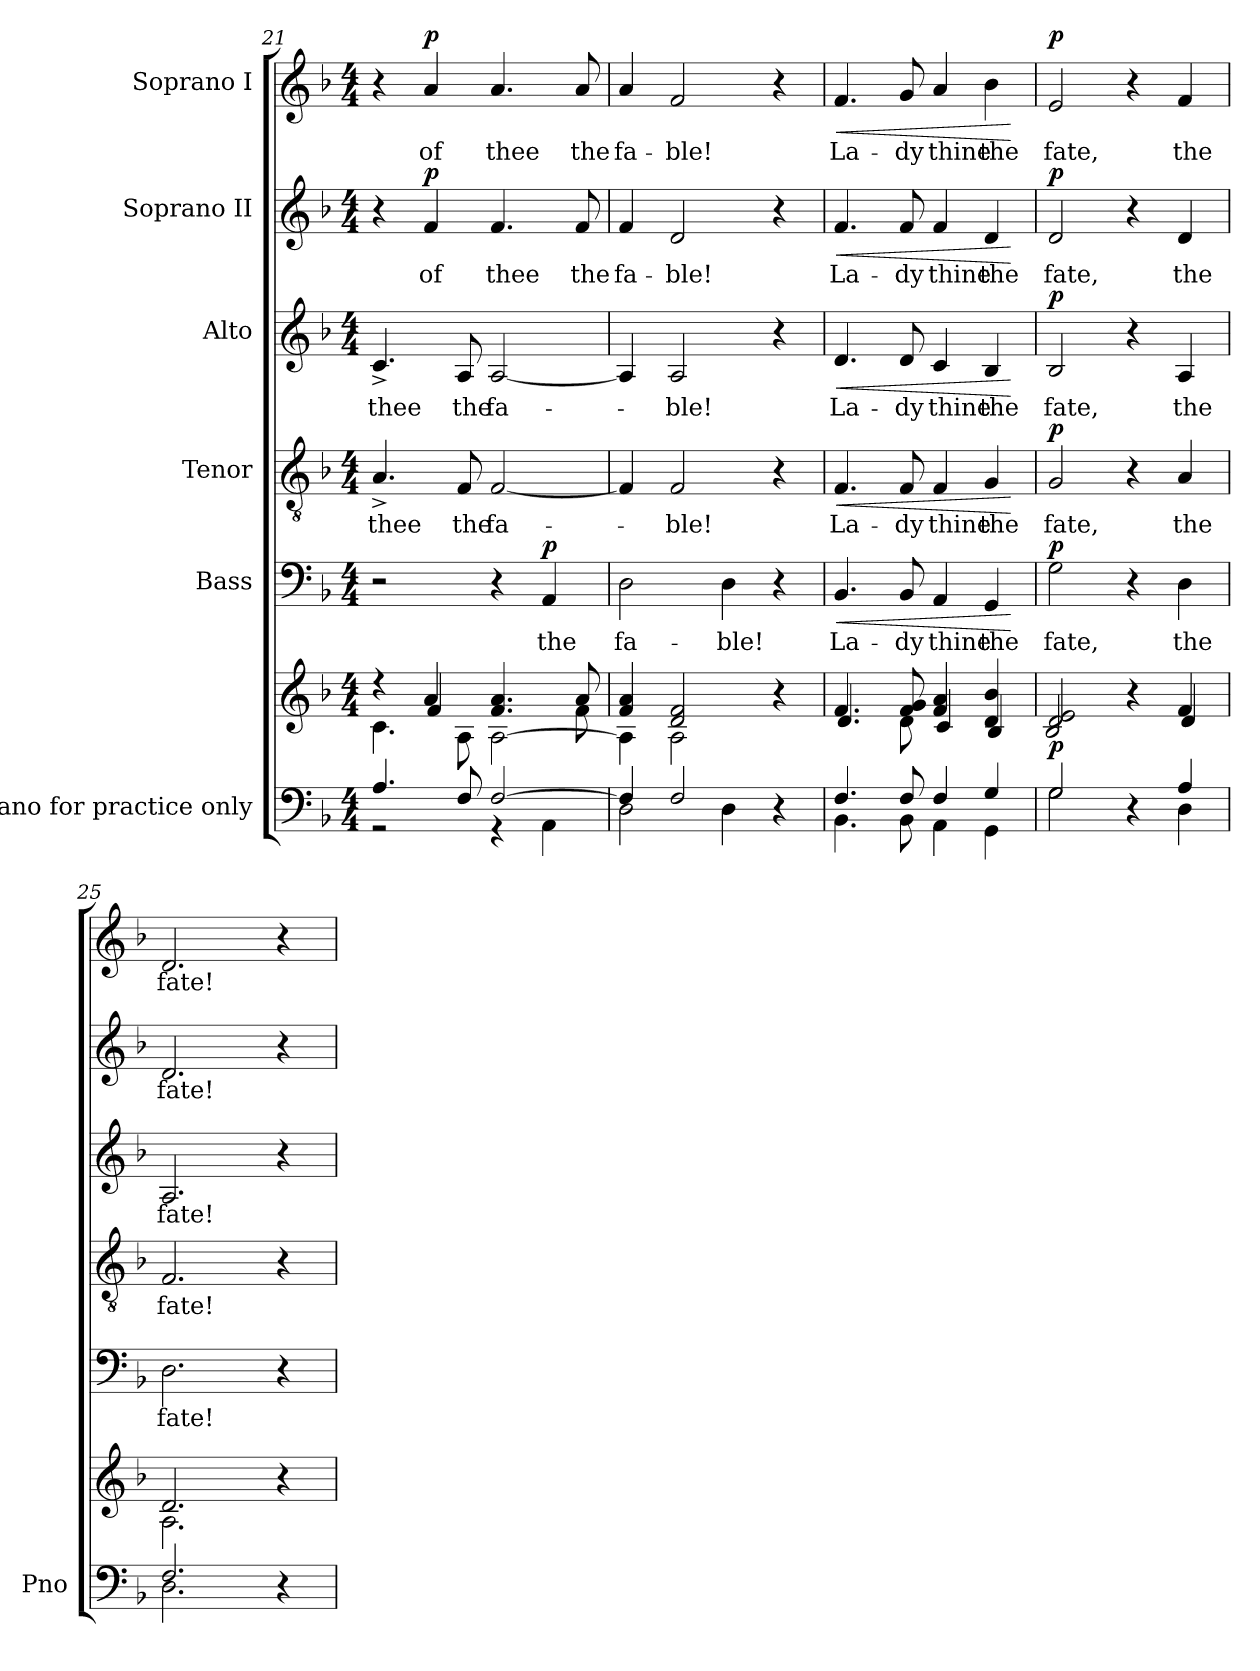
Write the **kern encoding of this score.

**kern	**kern	**dynam	**kern	**text	**dynam	**kern	**text	**dynam	**kern	**text	**dynam	**kern	**text	**dynam	**kern	**text	**dynam
*part6	*part6	*part6	*part5	*part5	*part5	*part4	*part4	*part4	*part3	*part3	*part3	*part2	*part2	*part2	*part1	*part1	*part1
*staff7	*staff6	*staff6/7	*staff5	*staff5	*staff5	*staff4	*staff4	*staff4	*staff3	*staff3	*staff3	*staff2	*staff2	*staff2	*staff1	*staff1	*staff1
*I"Piano for practice only	*	*	*I"Bass	*	*	*I"Tenor	*	*	*I"Alto	*	*	*I"Soprano II	*	*	*I"Soprano I	*	*
*I'Pno	*	*	*	*	*	*	*	*	*	*	*	*	*	*	*	*	*
*clefF4	*clefG2	*	*clefF4	*	*	*clefGv2	*	*	*clefG2	*	*	*clefG2	*	*	*clefG2	*	*
*k[b-]	*k[b-]	*	*k[b-]	*	*	*k[b-]	*	*	*k[b-]	*	*	*k[b-]	*	*	*k[b-]	*	*
*M4/4	*M4/4	*	*M4/4	*	*	*M4/4	*	*	*M4/4	*	*	*M4/4	*	*	*M4/4	*	*
=21	=21	=21	=21	=21	=21	=21	=21	=21	=21	=21	=21	=21	=21	=21	=21	=21	=21
*^	*^	*	*	*	*	*	*	*	*	*	*	*	*	*	*	*	*
*	*	*	*^	*	*	*	*	*	*	*	*	*	*	*	*	*	*	*	*
4.A/	2r	4r	4ryy	4.c\	.	2r	.	.	4.A^>/	thee	.	4.c^>/	thee	.	4r	.	.	4r	.	.
!	!	!	!	!	!	!	!	!	!	!	!	!	!	!	!	!	!LO:DY:a	!	!	!LO:DY:a
.	.	4a/	4f/	.	.	.	.	.	.	.	.	.	.	.	4f/	of	p	4a/	of	p
8F/	.	.	.	8A\	.	.	.	.	8F/	the	.	8A/	the	.	.	.	.	.	.	.
[2F/	4r	4.f/ 4.a/	4.ryy	[<2A\	.	4r	.	.	[2F/	fa-	.	[2A/	fa-	.	4.f/	thee	.	4.a/	thee	.
!	!	!	!	!	!	!	!	!LO:DY:a	!	!	!	!	!	!	!	!	!	!	!	!
.	4AA\	.	.	.	.	4AA/	the	p	.	.	.	.	.	.	.	.	.	.	.	.
.	.	8a/	8f\	.	.	.	.	.	.	.	.	.	.	.	8f/	the	.	8a/	the	.
*	*	*	*v	*v	*	*	*	*	*	*	*	*	*	*	*	*	*	*	*	*
=22	=22	=22	=22	=22	=22	=22	=22	=22	=22	=22	=22	=22	=22	=22	=22	=22	=22	=22	=22
4F/]	2D\	4f/ 4a/	4A\]	.	2D\	fa-	.	4F/]	.	.	4A/]	.	.	4f/	fa-	.	4a/	fa-	.
2F/	.	2d/ 2f/	2A\	.	.	.	.	2F/	-ble!	.	2A/	-ble!	.	2d/	-ble!	.	2f/	-ble!	.
.	4D\	.	.	.	4D\	-ble!	.	.	.	.	.	.	.	.	.	.	.	.	.
4r	4ryy	4r	4ryy	.	4r	.	.	4r	.	.	4r	.	.	4r	.	.	4r	.	.
=23	=23	=23	=23	=23	=23	=23	=23	=23	=23	=23	=23	=23	=23	=23	=23	=23	=23	=23	=23
!	!	!	!	!	!	!	!LO:HP:b	!	!	!LO:HP:b	!	!	!LO:HP:b	!	!	!LO:HP:b	!	!	!LO:HP:b
4.F/	4.BB-\	4.f/	4.d/	.	4.BB-/	La-	<	4.F/	La-	<	4.d/	La-	<	4.f/	La-	<	4.f/	La-	<
8F/	8BB-\	8f/ 8g/	8d\	.	8BB-/	-dy	.	8F/	-dy	.	8d/	-dy	.	8f/	-dy	.	8g/	-dy	.
4F/	4AA\	4f/ 4a/	4c/	.	4AA/	thine	.	4F/	thine	.	4c/	thine	.	4f/	thine	.	4a/	thine	.
4G/	4GG\	4d/ 4b-/	4B-/	.	4GG/	the	.	4G/	the	.	4B-/	the	.	4d/	the	.	4b-\	the	.
*v	*v	*	*	*	*	*	*	*	*	*	*	*	*	*	*	*	*	*	*
*	*v	*v	*	*	*	*	*	*	*	*	*	*	*	*	*	*	*	*
.	.	.	.	.	[	.	.	[	.	.	[	.	.	[	.	.	[
=24	=24	=24	=24	=24	=24	=24	=24	=24	=24	=24	=24	=24	=24	=24	=24	=24	=24
*^	*^	*	*	*	*	*	*	*	*	*	*	*	*	*	*	*	*
*	*	*	*^	*	*	*	*	*	*	*	*	*	*	*	*	*	*	*	*
!	!	!	!	!	!LO:DY:a=2	!	!	!LO:DY:a	!	!	!LO:DY:a	!	!	!LO:DY:a	!	!	!LO:DY:a	!	!	!LO:DY:a
2G/	2G\	2d/ 2e/	2.ryy	2B-/	p	2G\	fate,	p	2G/	fate,	p	2B-/	fate,	p	2d/	fate,	p	2e/	fate,	p
4r	4ryy	4r	.	2ryy	.	4r	.	.	4r	.	.	4r	.	.	4r	.	.	4r	.	.
4A/	4D\	4f/	4d/	.	.	4D\	the	.	4A/	the	.	4A/	the	.	4d/	the	.	4f/	the	.
*	*	*	*v	*v	*	*	*	*	*	*	*	*	*	*	*	*	*	*	*	*
=25	=25	=25	=25	=25	=25	=25	=25	=25	=25	=25	=25	=25	=25	=25	=25	=25	=25	=25	=25
2.F/	2.D\	2.d/	2.A\	.	2.D\	fate!	.	2.F/	fate!	.	2.A/	fate!	.	2.d/	fate!	.	2.d/	fate!	.
4r	4ryy	4r	4ryy	.	4r	.	.	4r	.	.	4r	.	.	4r	.	.	4r	.	.
*v	*v	*	*	*	*	*	*	*	*	*	*	*	*	*	*	*	*	*	*
*	*v	*v	*	*	*	*	*	*	*	*	*	*	*	*	*	*	*	*
=	=	=	=	=	=	=	=	=	=	=	=	=	=	=	=	=	=
*-	*-	*-	*-	*-	*-	*-	*-	*-	*-	*-	*-	*-	*-	*-	*-	*-	*-
